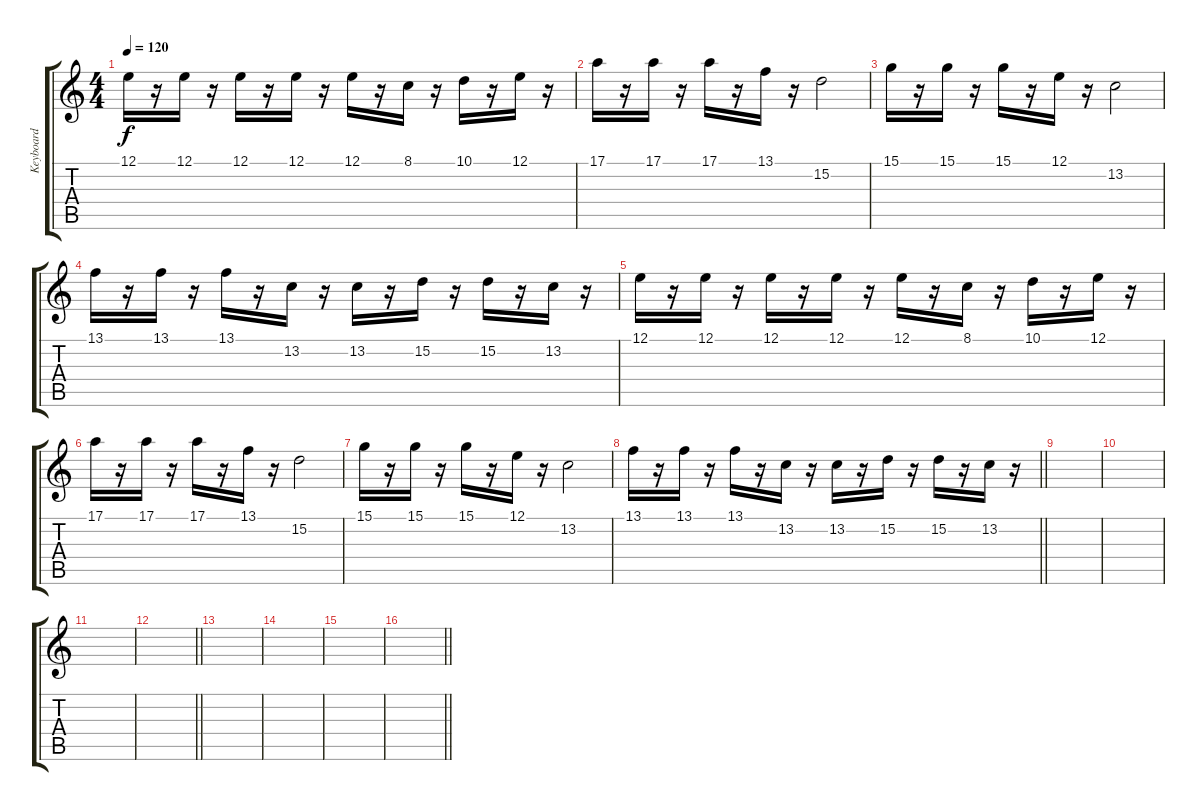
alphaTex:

\track ("Keyboard" "Keyboard") {instrument fx1rain}
\staff {score tabs}
\tuning (E4 B3 G3 D3 A2 E2) {hide}
\ts (4 4)
\tempo 120
\clef g2
\ks c
12.1.16{dy f volume 7} r.16 12.1.16 r.16 12.1.16 r.16 12.1.16 r.16 12.1.16 r.16 8.1.16 r.16 10.1.16 r.16 12.1.16 r.16 |
17.1.16 r.16 17.1.16 r.16 17.1.16 r.16 13.1.16 r.16 15.2.2 |
15.1.16 r.16 15.1.16 r.16 15.1.16 r.16 12.1.16 r.16 13.2.2 |
13.1.16 r.16 13.1.16 r.16 13.1.16 r.16 13.2.16 r.16 13.2.16 r.16 15.2.16 r.16 15.2.16 r.16 13.2.16 r.16 |
12.1.16 r.16 12.1.16 r.16 12.1.16 r.16 12.1.16 r.16 12.1.16{volume 13} r.16 8.1.16 r.16 10.1.16 r.16 12.1.16 r.16 |
17.1.16 r.16 17.1.16 r.16 17.1.16 r.16 13.1.16 r.16 15.2.2 |
15.1.16 r.16 15.1.16 r.16 15.1.16 r.16 12.1.16 r.16 13.2.2 |
\barLineRight lightlight
13.1.16 r.16 13.1.16 r.16 13.1.16 r.16 13.2.16 r.16 13.2.16 r.16 15.2.16 r.16 15.2.16 r.16 13.2.16 r.16 |
|
|
|
\barLineRight lightlight
|
|
|
|
\barLineRight lightlight
